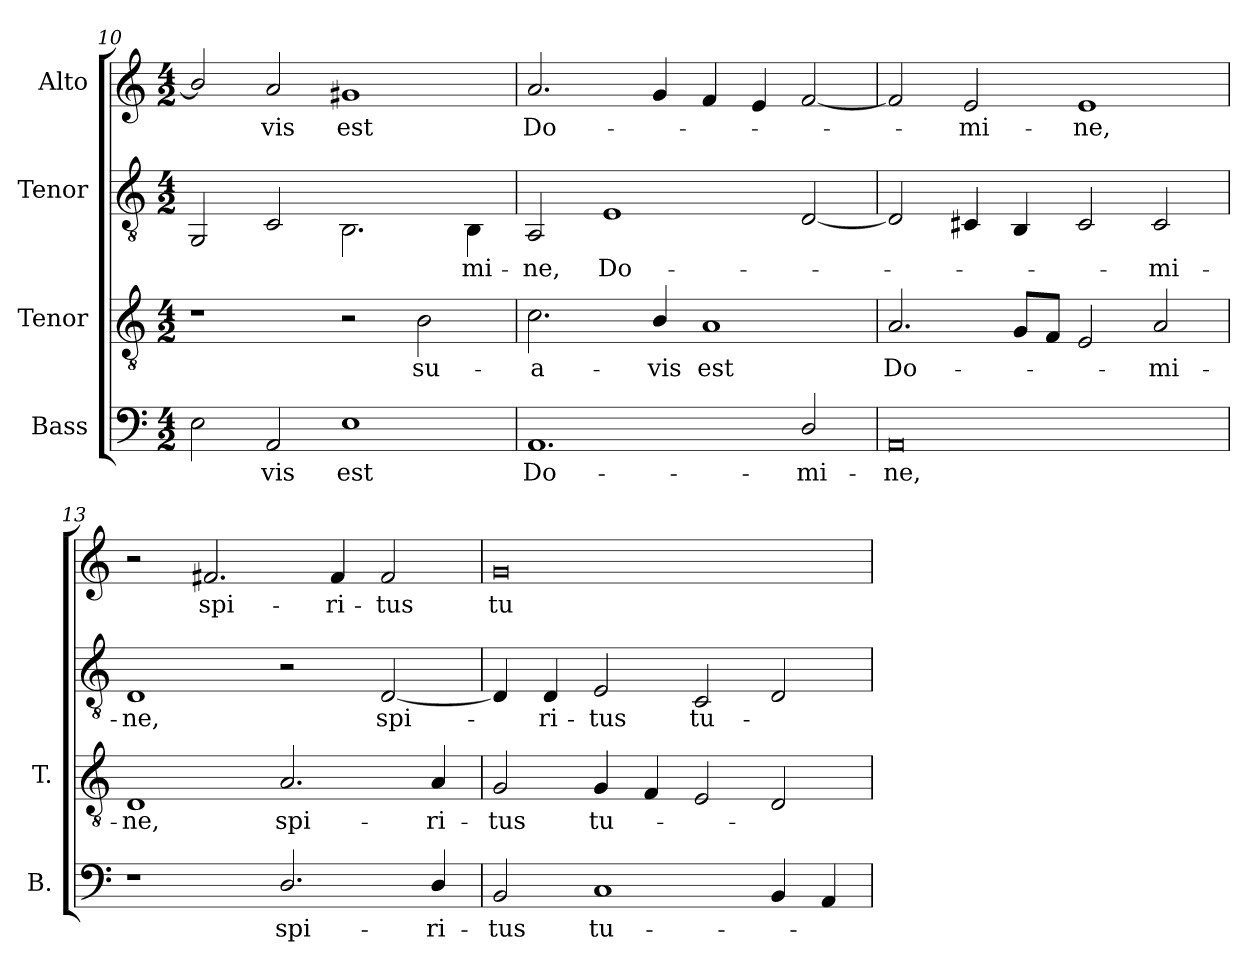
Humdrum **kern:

**kern	**text	**kern	**text	**kern	**text	**kern	**text
*part4	*part4	*part3	*part3	*part2	*part2	*part1	*part1
*staff4	*staff4	*staff3	*staff3	*staff2	*staff2	*staff1	*staff1
*I"Bass	*	*I"Tenor	*	*I"Tenor	*	*I"Alto	*
*I'B.	*	*I'T.	*	*	*	*	*
*clefF4	*	*clefGv2	*	*clefGv2	*	*clefG2	*
*	*	*ITrd7c12	*	*	*	*	*
*k[]	*	*k[]	*	*k[]	*	*k[]	*
*C:	*	*C:	*	*C:	*	*C:	*
*M4/2	*	*M4/2	*	*M4/2	*	*M4/2	*
=10	=10	=10	=10	=10	=10	=10	=10
2Ei\	.	1r	.	2GGi/	.	2bi/]	.
!	!LO:LY:b:color=#000000	!	!	!	!	!	!
!	!	!	!	!	!	!	!LO:LY:b:color=#000000
2AAi/	-vis	.	.	2Ci/	.	2ai/	-vis
!	!LO:LY:b:color=#000000	!	!	!	!	!	!
!	!	!	!	!	!	!	!LO:LY:b:color=#000000
1Ei	est	2r	.	2.BBi\	.	1g#Xi	est
!	!	!	!LO:LY:b:color=#000000	!	!	!	!
.	.	2BBi\	su-	.	.	.	.
!	!	!	!	!	!LO:LY:b:color=#000000	!	!
.	.	.	.	4BBi\	-mi-	.	.
!!LO:LB:g=z
=11	=11	=11	=11	=11	=11	=11	=11
!	!LO:LY:b:color=#000000	!	!	!	!	!	!
!	!	!	!LO:LY:b:color=#000000	!	!	!	!
!	!	!	!	!	!LO:LY:b:color=#000000	!	!
!	!	!	!	!	!	!	!LO:LY:b:color=#000000
1.AAi	Do-	2.Ci\	-a-	2AAi/	-ne,	2.ai/	Do-
!	!	!	!	!	!LO:LY:b:color=#000000	!	!
.	.	.	.	1Ei	Do-	.	.
!	!	!	!LO:LY:b:color=#000000	!	!	!	!
.	.	4BBi/	-vis	.	.	4gi/	.
!	!	!	!LO:LY:b:color=#000000	!	!	!	!
.	.	1AAi	est	.	.	4fi/	.
.	.	.	.	.	.	4ei/	.
!	!LO:LY:b:color=#000000	!	!	!	!	!	!
2Di/	-mi-	.	.	[2Di/	.	[2fi/	.
=12	=12	=12	=12	=12	=12	=12	=12
!	!LO:LY:b:color=#000000	!	!	!	!	!	!
!	!	!	!LO:LY:b:color=#000000	!	!	!	!
0AAi	-ne,	2.AAi/	Do-	2Di/]	.	2fi/]	.
!	!	!	!	!	!	!	!LO:LY:b:color=#000000
.	.	.	.	4C#Xi/	.	2ei/	-mi-
.	.	8GGi/L	.	4BBi/	.	.	.
.	.	8FFi/J	.	.	.	.	.
!	!	!	!	!	!	!	!LO:LY:b:color=#000000
.	.	2EEi/	.	2C#i/	.	1ei	-ne,
!	!	!	!LO:LY:b:color=#000000	!	!	!	!
!	!	!	!	!	!LO:LY:b:color=#000000	!	!
.	.	2AAi/	-mi-	2C#i/	-mi-	.	.
=13	=13	=13	=13	=13	=13	=13	=13
!	!	!	!LO:LY:b:color=#000000	!	!	!	!
!	!	!	!	!	!LO:LY:b:color=#000000	!	!
1r	.	1DDi	-ne,	1Di	-ne,	2r	.
!	!	!	!	!	!	!	!LO:LY:b:color=#000000
.	.	.	.	.	.	2.f#Xi/	spi-
!	!LO:LY:b:color=#000000	!	!	!	!	!	!
!	!	!	!LO:LY:b:color=#000000	!	!	!	!
2.Di/	spi-	2.AAi/	spi-	2r	.	.	.
!	!	!	!	!	!	!	!LO:LY:b:color=#000000
.	.	.	.	.	.	4f#i/	-ri-
!	!	!	!	!	!LO:LY:b:color=#000000	!	!
!	!	!	!	!	!	!	!LO:LY:b:color=#000000
.	.	.	.	[2Di/	spi-	2f#i/	-tus
!	!LO:LY:b:color=#000000	!	!	!	!	!	!
!	!	!	!LO:LY:b:color=#000000	!	!	!	!
4Di/	-ri-	4AAi/	-ri-	.	.	.	.
=14	=14	=14	=14	=14	=14	=14	=14
!	!LO:LY:b:color=#000000	!	!	!	!	!	!
!	!	!	!LO:LY:b:color=#000000	!	!	!	!
!	!	!	!	!	!	!	!LO:LY:b:color=#000000
2BBi/	-tus	2GGi/	-tus	4Di/]	.	0gi	tu-
!	!	!	!	!	!LO:LY:b:color=#000000	!	!
.	.	.	.	4Di/	-ri-	.	.
!	!LO:LY:b:color=#000000	!	!	!	!	!	!
!	!	!	!LO:LY:b:color=#000000	!	!	!	!
!	!	!	!	!	!LO:LY:b:color=#000000	!	!
1Ci	tu-	4GGi/	tu-	2Ei/	-tus	.	.
.	.	4FFi/	.	.	.	.	.
!	!	!	!	!	!LO:LY:b:color=#000000	!	!
.	.	2EEi/	.	2Ci/	tu-	.	.
4BBi/	.	2DDi/	.	2Di/	.	.	.
4AAi/	.	.	.	.	.	.	.
=	=	=	=	=	=	=	=
*-	*-	*-	*-	*-	*-	*-	*-
